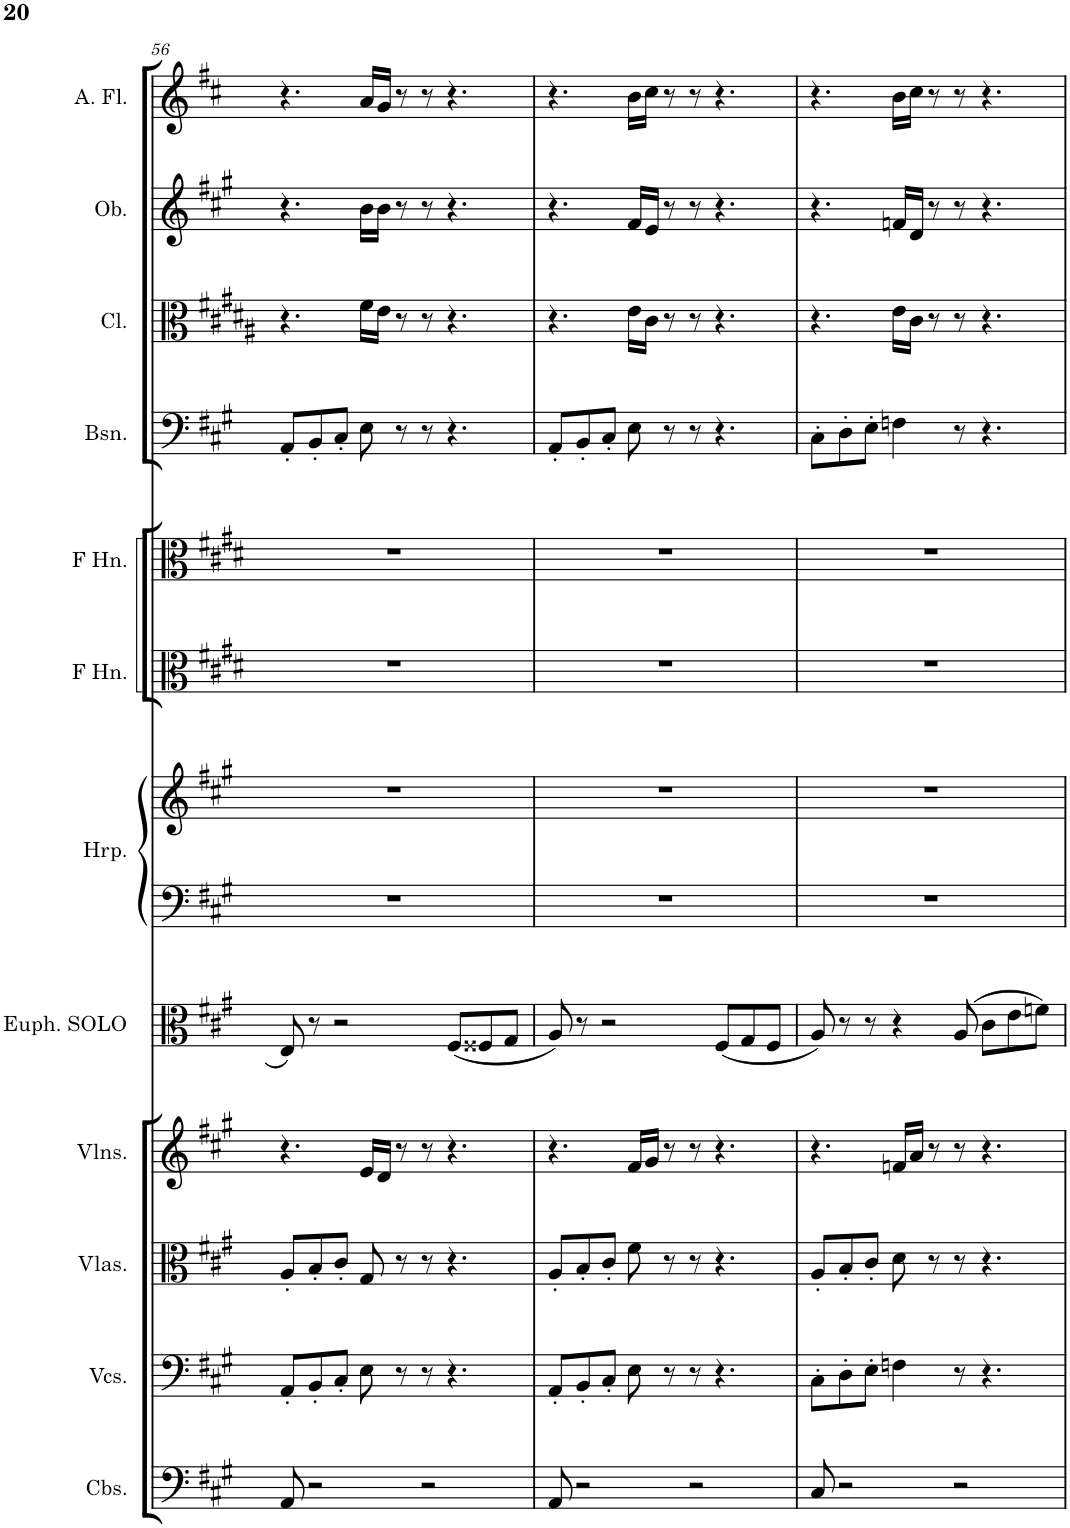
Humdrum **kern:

**kern	**kern	**kern	**kern	**kern	**kern	**kern	**kern	**kern	**kern	**kern	**kern	**kern
*part12	*part11	*part10	*part9	*part8	*part7	*part7	*part6	*part5	*part4	*part3	*part2	*part1
*staff13	*staff12	*staff11	*staff10	*staff9	*staff8	*staff7	*staff6	*staff5	*staff4	*staff3	*staff2	*staff1
*I"Contrabasses	*I"Violoncellos	*I"Violas	*I"Violins	*I"Euphonium SOLO	*I"Harp	*	*I"Horn in F	*I"Horn in F	*I"Bassoon	*I"Clarinet	*I"Oboe	*I"Alto Flute
*I'Cbs.	*I'Vcs.	*I'Vlas.	*I'Vlns.	*I'Euph. SOLO	*I'Hrp.	*	*	*	*I'Bsn.	*I'Cl.	*I'Ob.	*I'A. Fl.
!!LO:PB:g=z
*clefF4	*clefF4	*clefC3	*clefG2	*clefC3	*clefF4	*clefG2	*clefC3	*clefC3	*clefF4	*clefC3	*clefG2	*clefG2
*Trd7c12	*	*	*	*	*	*	*Trd4c7	*Trd4c7	*	*Trd1c2	*	*Trd3c5
*k[f#c#g#]	*k[f#c#g#]	*k[f#c#g#]	*k[f#c#g#]	*k[f#c#g#]	*k[f#c#g#]	*k[f#c#g#]	*k[f#c#g#d#]	*k[f#c#g#d#]	*k[f#c#g#]	*k[f#c#g#d#a#]	*k[f#c#g#]	*k[f#c#]
*M9/8	*M9/8	*M9/8	*M9/8	*M9/8	*M9/8	*M9/8	*M9/8	*M9/8	*M9/8	*M9/8	*M9/8	*M9/8
=56	=56	=56	=56	=56	=56	=56	=56	=56	=56	=56	=56	=56
8AA/	8AA'/L	8A'/L	4.r	8E/	8%9r	8%9r	8%9r	8%9r	8AA'/L	4.r	4.r	4.r
2r	8BB'/	8B'/	.	8r	.	.	.	.	8BB'/	.	.	.
.	8C#'/J	8c#'/J	.	2r	.	.	.	.	8C#'/J	.	.	.
.	8E\	8G#/	16e/LL	.	.	.	.	.	8E\	16f#\LL	16b\LL	16a/LL
.	.	.	16d/JJ	.	.	.	.	.	.	16e\JJ	16b\JJ	16g/JJ
.	8r	8r	8r	.	.	.	.	.	8r	8r	8r	8r
2r	8r	8r	8r	.	.	.	.	.	8r	8r	8r	8r
.	4.r	4.r	4.r	(8F#/L	.	.	.	.	4.r	4.r	4.r	4.r
.	.	.	.	8F##X/	.	.	.	.	.	.	.	.
.	.	.	.	8G#/J	.	.	.	.	.	.	.	.
=57	=57	=57	=57	=57	=57	=57	=57	=57	=57	=57	=57	=57
8AA/	8AA'/L	8A'/L	4.r	8A/)	8%9r	8%9r	8%9r	8%9r	8AA'/L	4.r	4.r	4.r
2r	8BB'/	8B'/	.	8r	.	.	.	.	8BB'/	.	.	.
.	8C#'/J	8c#'/J	.	2r	.	.	.	.	8C#'/J	.	.	.
.	8E\	8f#\	16f#/LL	.	.	.	.	.	8E\	16e\LL	16f#/LL	16b\LL
.	.	.	16g#/JJ	.	.	.	.	.	.	16c#\JJ	16e/JJ	16cc#\JJ
.	8r	8r	8r	.	.	.	.	.	8r	8r	8r	8r
2r	8r	8r	8r	.	.	.	.	.	8r	8r	8r	8r
.	4.r	4.r	4.r	(8F#/L	.	.	.	.	4.r	4.r	4.r	4.r
.	.	.	.	8G#/	.	.	.	.	.	.	.	.
.	.	.	.	8F#/J	.	.	.	.	.	.	.	.
=58	=58	=58	=58	=58	=58	=58	=58	=58	=58	=58	=58	=58
8C#/	8C#'\L	8A'/L	4.r	8A/)	8%9r	8%9r	8%9r	8%9r	8C#'\L	4.r	4.r	4.r
2r	8D'\	8B'/	.	8r	.	.	.	.	8D'\	.	.	.
.	8E'\J	8c#'/J	.	8r	.	.	.	.	8E'\J	.	.	.
.	4Fn\	8d\	16fn/LL	4r	.	.	.	.	4Fn\	16e\LL	16fn/LL	16b\LL
.	.	.	16a/JJ	.	.	.	.	.	.	16c#\JJ	16d/JJ	16cc#\JJ
.	.	8r	8r	.	.	.	.	.	.	8r	8r	8r
2r	8r	8r	8r	(8A/	.	.	.	.	8r	8r	8r	8r
.	4.r	4.r	4.r	8c#\L	.	.	.	.	4.r	4.r	4.r	4.r
.	.	.	.	8e\	.	.	.	.	.	.	.	.
.	.	.	.	8fn\J)	.	.	.	.	.	.	.	.
=	=	=	=	=	=	=	=	=	=	=	=	=
*-	*-	*-	*-	*-	*-	*-	*-	*-	*-	*-	*-	*-
